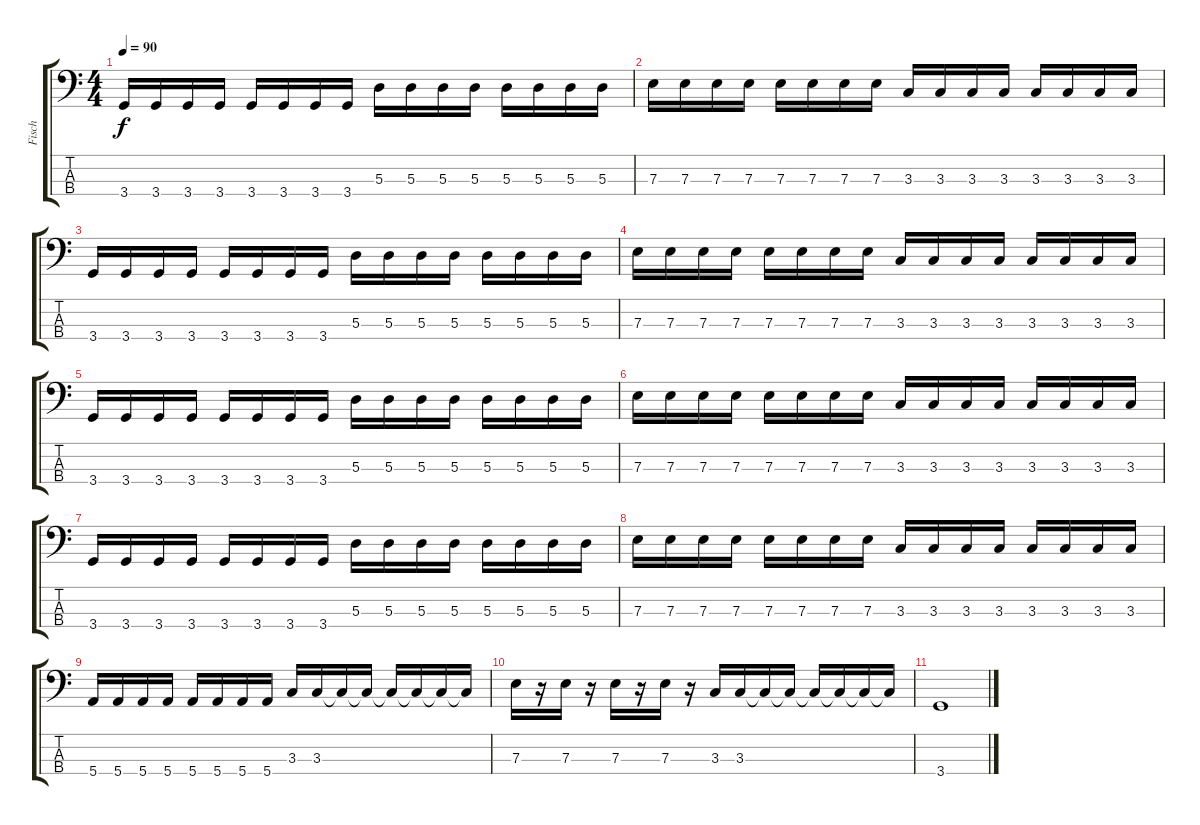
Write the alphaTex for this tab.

\track ("Fisch" "Fisch") {instrument electricbasspick}
\staff {score tabs}
\tuning (G2 D2 A1 E1) {hide}
\ts (4 4)
\tempo 90
\clef f4
\ks c
3.4.16{dy f} 3.4.16 3.4.16 3.4.16 3.4.16 3.4.16 3.4.16 3.4.16 5.3.16 5.3.16 5.3.16 5.3.16 5.3.16 5.3.16 5.3.16 5.3.16 |
7.3.16 7.3.16 7.3.16 7.3.16 7.3.16 7.3.16 7.3.16 7.3.16 3.3.16 3.3.16 3.3.16 3.3.16 3.3.16 3.3.16 3.3.16 3.3.16 |
3.4.16 3.4.16 3.4.16 3.4.16 3.4.16 3.4.16 3.4.16 3.4.16 5.3.16 5.3.16 5.3.16 5.3.16 5.3.16 5.3.16 5.3.16 5.3.16 |
7.3.16 7.3.16 7.3.16 7.3.16 7.3.16 7.3.16 7.3.16 7.3.16 3.3.16 3.3.16 3.3.16 3.3.16 3.3.16 3.3.16 3.3.16 3.3.16 |
3.4.16 3.4.16 3.4.16 3.4.16 3.4.16 3.4.16 3.4.16 3.4.16 5.3.16 5.3.16 5.3.16 5.3.16 5.3.16 5.3.16 5.3.16 5.3.16 |
7.3.16 7.3.16 7.3.16 7.3.16 7.3.16 7.3.16 7.3.16 7.3.16 3.3.16 3.3.16 3.3.16 3.3.16 3.3.16 3.3.16 3.3.16 3.3.16 |
3.4.16 3.4.16 3.4.16 3.4.16 3.4.16 3.4.16 3.4.16 3.4.16 5.3.16 5.3.16 5.3.16 5.3.16 5.3.16 5.3.16 5.3.16 5.3.16 |
7.3.16 7.3.16 7.3.16 7.3.16 7.3.16 7.3.16 7.3.16 7.3.16 3.3.16 3.3.16 3.3.16 3.3.16 3.3.16 3.3.16 3.3.16 3.3.16 |
5.4.16 5.4.16 5.4.16 5.4.16 5.4.16 5.4.16 5.4.16 5.4.16 3.3.16 3.3.16 3.3{t}.16 3.3{t}.16 3.3{t}.16 3.3{t}.16 3.3{t}.16 3.3{t}.16 |
7.3.16 r.16 7.3.16 r.16 7.3.16 r.16 7.3.16 r.16 3.3.16 3.3.16 3.3{t}.16 3.3{t}.16 3.3{t}.16 3.3{t}.16 3.3{t}.16 3.3{t}.16 |
3.4.1
